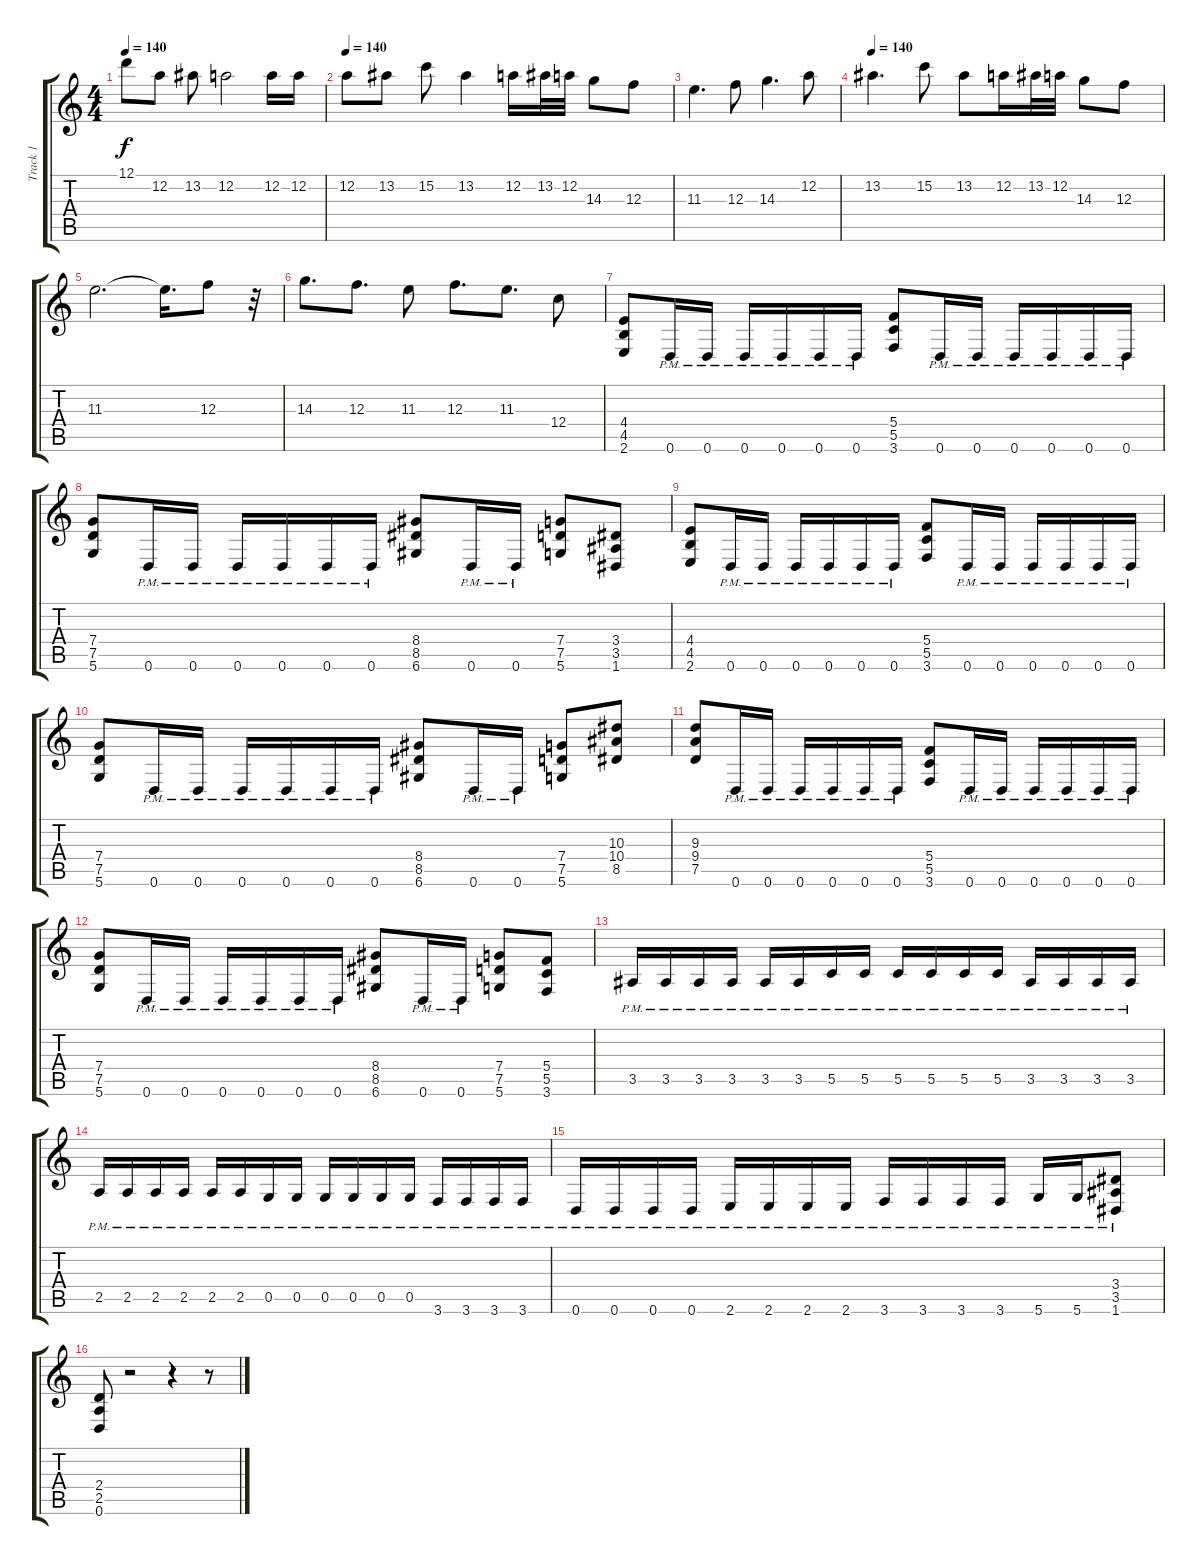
\track ("Track 1" "Track 1") {instrument distortionguitar}
\staff {score tabs}
\tuning (D4 A3 F3 C3 G2 D2) {hide}
\ts (4 4)
\tempo 140
\clef g2
\ks c
12.1.8{dy f} 12.2.8 13.2.8 12.2.2 12.2.16 12.2.16 |
\tempo 140
12.2.8 13.2.8 15.2.8 13.2.4 12.2.16 13.2.32 12.2.32 14.3.8 12.3.8 |
11.3.4{d} 12.3.8 14.3.4{d} 12.2.8 |
\tempo 140
13.2.4{d} 15.2.8 13.2.8 12.2.16 13.2.32 12.2.32 14.3.8 12.3.8 |
11.3.2{d} 11.3{t}.16{d} 12.3.8 r.32 |
14.3.8{d} 12.3.8{d} 11.3.8 12.3.8{d} 11.3.8{d} 12.4.8 |
(4.4 4.5 2.6).8 0.6{pm}.16 0.6{pm}.16 0.6{pm}.16 0.6{pm}.16 0.6{pm}.16 0.6{pm}.16 (5.4 5.5 3.6).8 0.6{pm}.16 0.6{pm}.16 0.6{pm}.16 0.6{pm}.16 0.6{pm}.16 0.6{pm}.16 |
(7.4 7.5 5.6).8 0.6{pm}.16 0.6{pm}.16 0.6{pm}.16 0.6{pm}.16 0.6{pm}.16 0.6{pm}.16 (8.4 8.5 6.6).8 0.6{pm}.16 0.6{pm}.16 (7.4 7.5 5.6).8 (3.4 3.5 1.6).8 |
(4.4 4.5 2.6).8 0.6{pm}.16 0.6{pm}.16 0.6{pm}.16 0.6{pm}.16 0.6{pm}.16 0.6{pm}.16 (5.4 5.5 3.6).8 0.6{pm}.16 0.6{pm}.16 0.6{pm}.16 0.6{pm}.16 0.6{pm}.16 0.6{pm}.16 |
(7.4 7.5 5.6).8 0.6{pm}.16 0.6{pm}.16 0.6{pm}.16 0.6{pm}.16 0.6{pm}.16 0.6{pm}.16 (8.4 8.5 6.6).8 0.6{pm}.16 0.6{pm}.16 (7.4 7.5 5.6).8 (10.3 10.4 8.5).8 |
(9.3 9.4 7.5).8 0.6{pm}.16 0.6{pm}.16 0.6{pm}.16 0.6{pm}.16 0.6{pm}.16 0.6{pm}.16 (5.4 5.5 3.6).8 0.6{pm}.16 0.6{pm}.16 0.6{pm}.16 0.6{pm}.16 0.6{pm}.16 0.6{pm}.16 |
(7.4 7.5 5.6).8 0.6{pm}.16 0.6{pm}.16 0.6{pm}.16 0.6{pm}.16 0.6{pm}.16 0.6{pm}.16 (8.4 8.5 6.6).8 0.6{pm}.16 0.6{pm}.16 (7.4 7.5 5.6).8 (5.4 5.5 3.6).8 |
3.5{pm}.16 3.5{pm}.16 3.5{pm}.16 3.5{pm}.16 3.5{pm}.16 3.5{pm}.16 5.5{pm}.16 5.5{pm}.16 5.5{pm}.16 5.5{pm}.16 5.5{pm}.16 5.5{pm}.16 3.5{pm}.16 3.5{pm}.16 3.5{pm}.16 3.5{pm}.16 |
2.5{pm}.16 2.5{pm}.16 2.5{pm}.16 2.5{pm}.16 2.5{pm}.16 2.5{pm}.16 0.5{pm}.16 0.5{pm}.16 0.5{pm}.16 0.5{pm}.16 0.5{pm}.16 0.5{pm}.16 3.6{pm}.16 3.6{pm}.16 3.6{pm}.16 3.6{pm}.16 |
0.6{pm}.16 0.6{pm}.16 0.6{pm}.16 0.6{pm}.16 2.6{pm}.16 2.6{pm}.16 2.6{pm}.16 2.6{pm}.16 3.6{pm}.16 3.6{pm}.16 3.6{pm}.16 3.6{pm}.16 5.6{pm}.16 5.6{pm}.16 (3.4{pm} 3.5{pm} 1.6{pm}).8 |
(2.4 2.5 0.6).8 r.2 r.4 r.8
